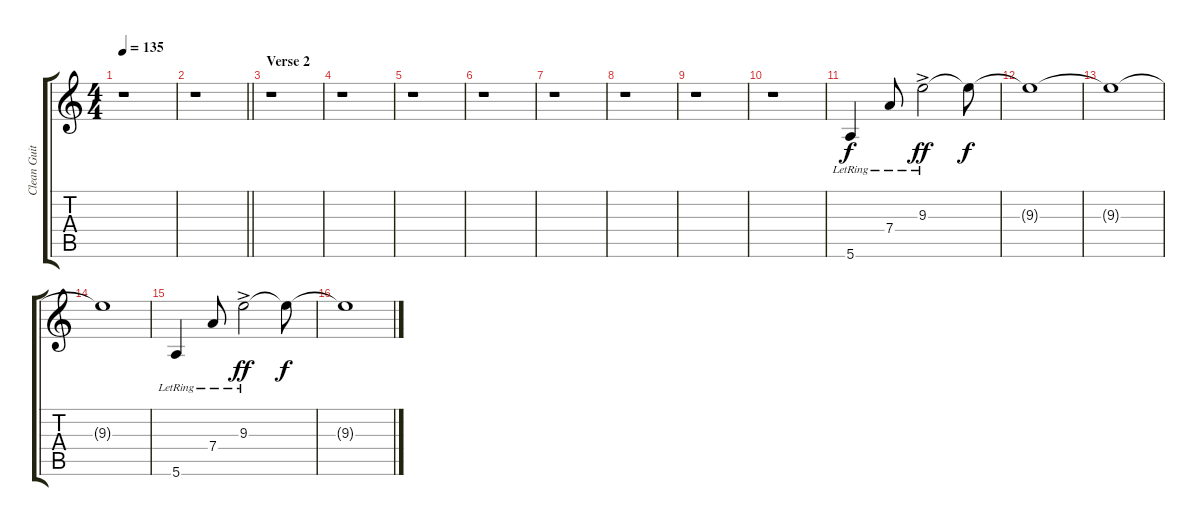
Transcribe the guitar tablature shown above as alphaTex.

\track ("Clean Guitar" "Clean Guit") {instrument electricguitarjazz}
\staff {score tabs}
\tuning (E4 B3 G3 D3 A2 E2) {hide}
\ts (4 4)
\tempo 135
\clef g2
\ks c
r.1{dy f} |
\barLineRight lightlight
r.1 |
\section ("" "Verse 2")
r.1 |
r.1 |
r.1 |
r.1 |
r.1 |
r.1 |
r.1 |
r.1 |
5.6{lr}.4 7.4{lr}.8 9.3{ac lr}.2{dy ff} 9.3{t}.8{dy f} |
9.3{t}.1 |
9.3{t}.1 |
9.3{t}.1 |
5.6{lr}.4 7.4{lr}.8 9.3{ac lr}.2{dy ff} 9.3{t}.8{dy f} |
9.3{t}.1
